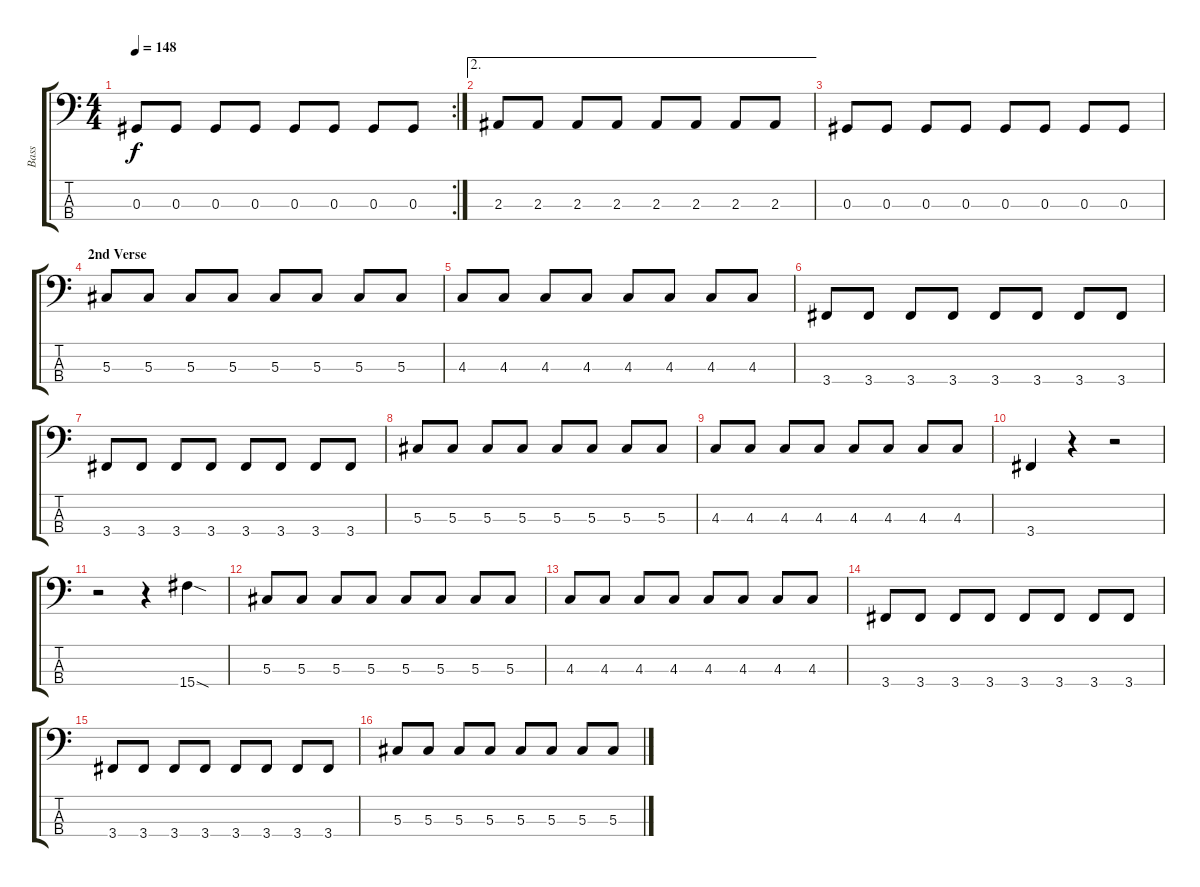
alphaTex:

\track ("Bass" "Bass") {instrument electricbasspick}
\staff {score tabs}
\tuning (Gb2 Db2 Ab1 Eb1) {hide}
\rc 2
\ts (4 4)
\tempo 148
\clef f4
\ks c
0.3.8{dy f} 0.3.8 0.3.8 0.3.8 0.3.8 0.3.8 0.3.8 0.3.8 |
\ae 2
2.3.8 2.3.8 2.3.8 2.3.8 2.3.8 2.3.8 2.3.8 2.3.8 |
0.3.8 0.3.8 0.3.8 0.3.8 0.3.8 0.3.8 0.3.8 0.3.8 |
\section ("" "2nd Verse")
5.3.8 5.3.8 5.3.8 5.3.8 5.3.8 5.3.8 5.3.8 5.3.8 |
4.3.8 4.3.8 4.3.8 4.3.8 4.3.8 4.3.8 4.3.8 4.3.8 |
3.4.8 3.4.8 3.4.8 3.4.8 3.4.8 3.4.8 3.4.8 3.4.8 |
3.4.8 3.4.8 3.4.8 3.4.8 3.4.8 3.4.8 3.4.8 3.4.8 |
5.3.8 5.3.8 5.3.8 5.3.8 5.3.8 5.3.8 5.3.8 5.3.8 |
4.3.8 4.3.8 4.3.8 4.3.8 4.3.8 4.3.8 4.3.8 4.3.8 |
3.4.4 r.4 r.2 |
r.2 r.4 15.4{sod}.4 |
5.3.8{balance 8} 5.3.8 5.3.8 5.3.8 5.3.8 5.3.8 5.3.8 5.3.8 |
4.3.8 4.3.8 4.3.8 4.3.8 4.3.8 4.3.8 4.3.8 4.3.8 |
3.4.8 3.4.8 3.4.8 3.4.8 3.4.8 3.4.8 3.4.8 3.4.8 |
3.4.8 3.4.8 3.4.8 3.4.8 3.4.8 3.4.8 3.4.8 3.4.8 |
5.3.8 5.3.8 5.3.8 5.3.8 5.3.8 5.3.8 5.3.8 5.3.8
